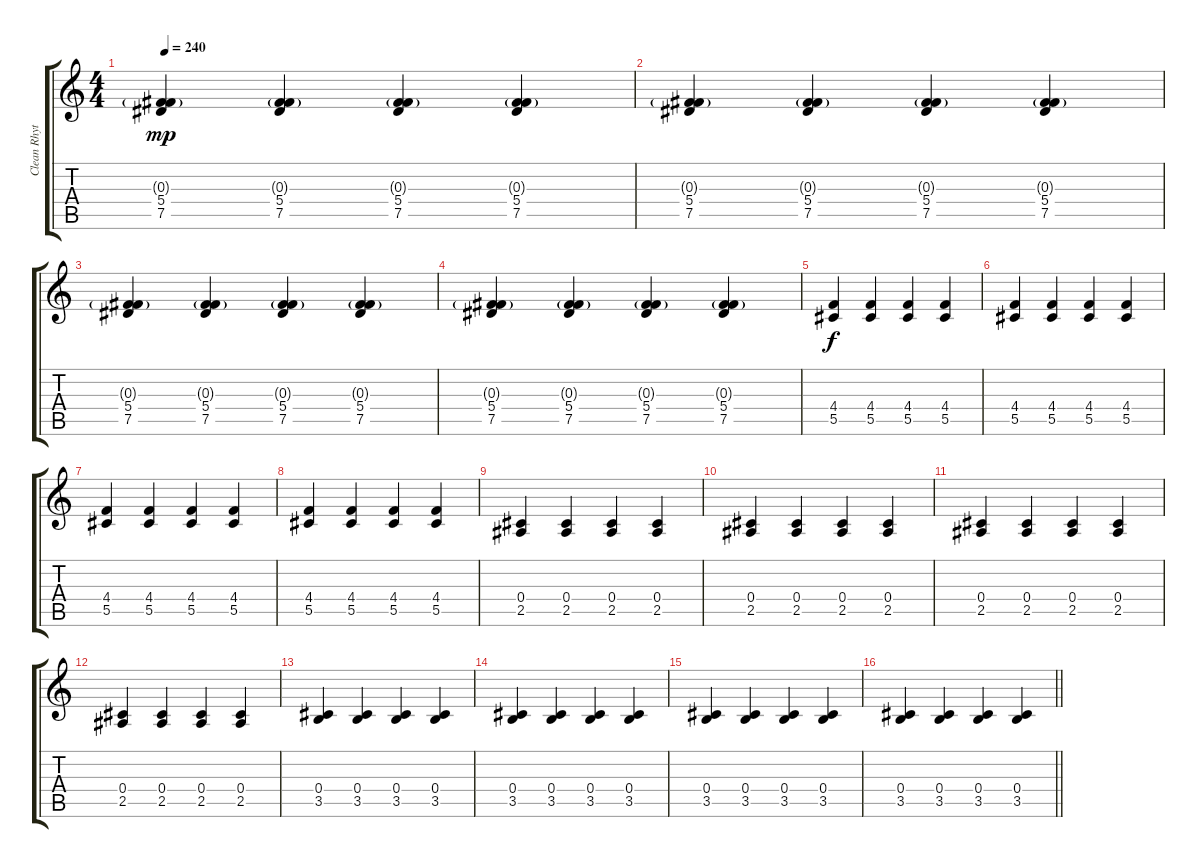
\track ("Clean Rhytm Guitar [R]" "Clean Rhyt") {instrument electricguitarclean}
\staff {score tabs}
\tuning (Eb4 Bb3 Gb3 Db3 Ab2 Db2) {hide}
\ts (4 4)
\tempo 240
\clef g2
\ks c
(0.3{g} 5.4 7.5).4{dy mp volume 8} (0.3{g} 5.4 7.5).4 (0.3{g} 5.4 7.5).4 (0.3{g} 5.4 7.5).4 |
(0.3{g} 5.4 7.5).4 (0.3{g} 5.4 7.5).4 (0.3{g} 5.4 7.5).4 (0.3{g} 5.4 7.5).4 |
(0.3{g} 5.4 7.5).4 (0.3{g} 5.4 7.5).4 (0.3{g} 5.4 7.5).4 (0.3{g} 5.4 7.5).4 |
(0.3{g} 5.4 7.5).4 (0.3{g} 5.4 7.5).4 (0.3{g} 5.4 7.5).4 (0.3{g} 5.4 7.5).4 |
(4.4 5.5).4{dy f} (4.4 5.5).4 (4.4 5.5).4 (4.4 5.5).4 |
(4.4 5.5).4 (4.4 5.5).4 (4.4 5.5).4 (4.4 5.5).4 |
(4.4 5.5).4 (4.4 5.5).4 (4.4 5.5).4 (4.4 5.5).4 |
(4.4 5.5).4 (4.4 5.5).4 (4.4 5.5).4 (4.4 5.5).4 |
(0.4 2.5).4 (0.4 2.5).4 (0.4 2.5).4 (0.4 2.5).4 |
(0.4 2.5).4 (0.4 2.5).4 (0.4 2.5).4 (0.4 2.5).4 |
(0.4 2.5).4 (0.4 2.5).4 (0.4 2.5).4 (0.4 2.5).4 |
(0.4 2.5).4 (0.4 2.5).4 (0.4 2.5).4 (0.4 2.5).4 |
(0.4 3.5).4 (0.4 3.5).4 (0.4 3.5).4 (0.4 3.5).4 |
(0.4 3.5).4 (0.4 3.5).4 (0.4 3.5).4 (0.4 3.5).4 |
(0.4 3.5).4 (0.4 3.5).4 (0.4 3.5).4 (0.4 3.5).4 |
\barLineRight lightlight
(0.4 3.5).4 (0.4 3.5).4 (0.4 3.5).4 (0.4 3.5).4
